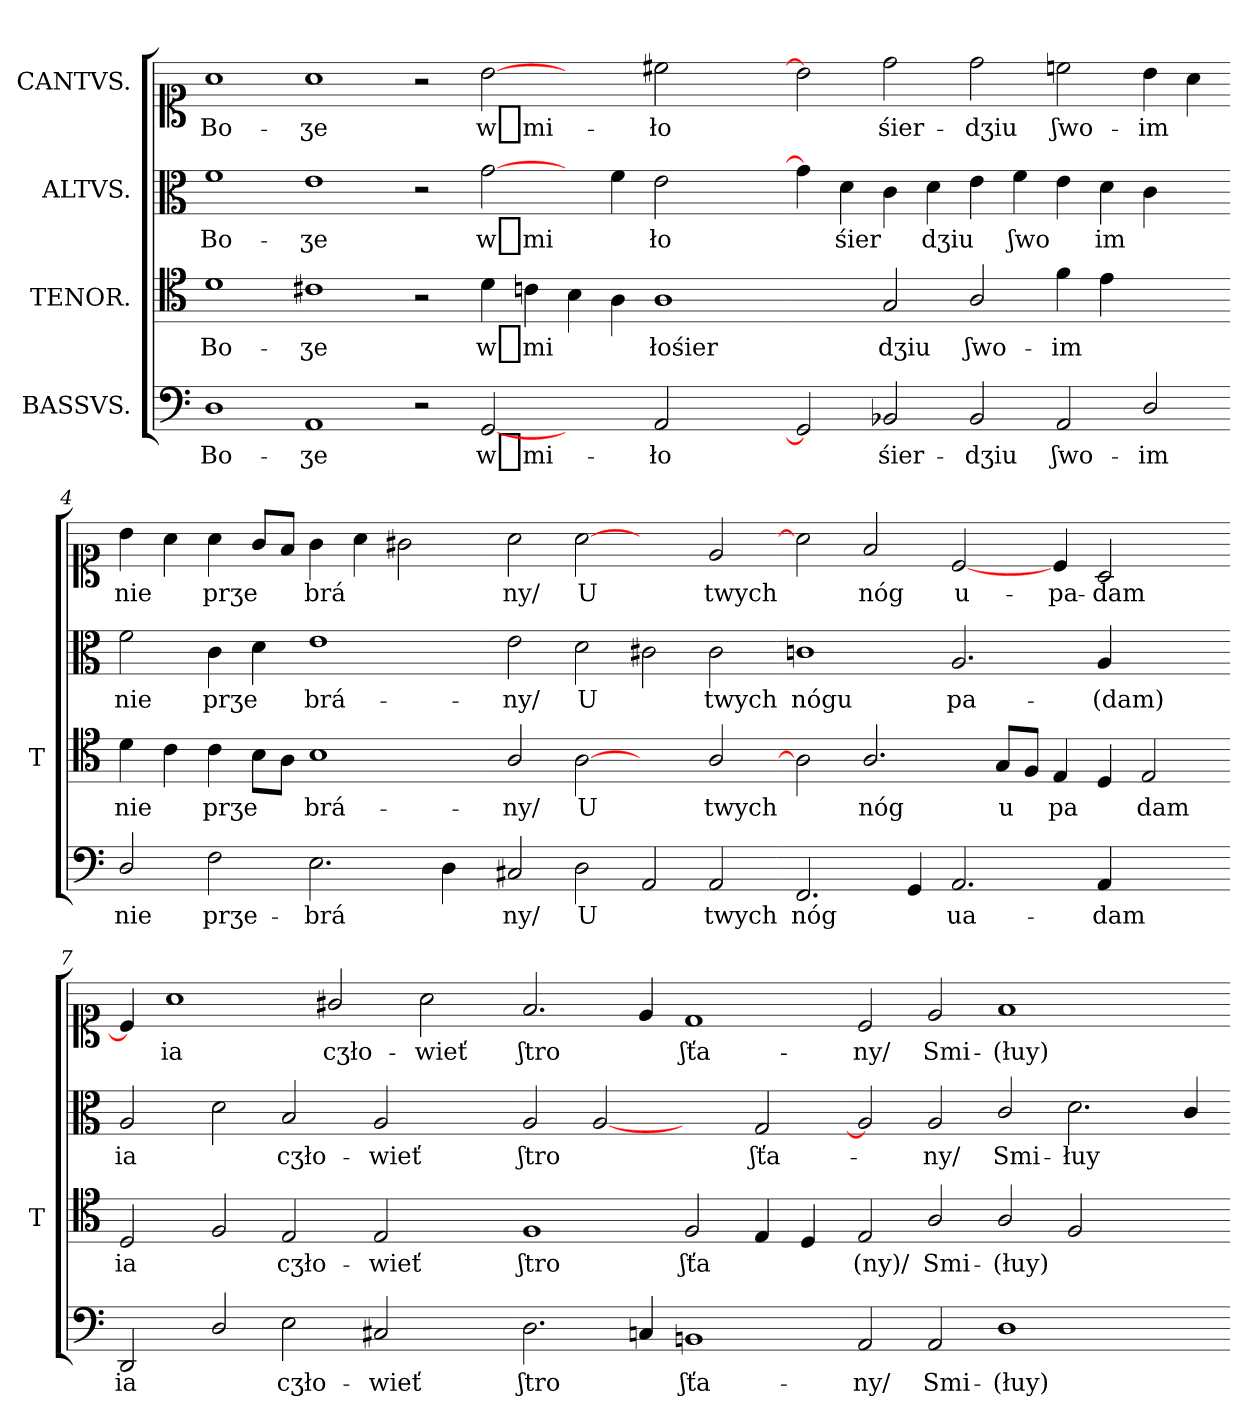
**kern	**text	**kern	**text	**kern	**text	**kern	**text
*part4	*part4	*part3	*part3	*part2	*part2	*part1	*part1
*staff4	*staff4	*staff3	*staff3	*staff2	*staff2	*staff1	*staff1
*I"BASSVS.	*	*I"TENOR.	*	*I"ALTVS.	*	*I"CANTVS.	*
*	*	*I'T	*	*	*	*	*
*clefF4	*	*clefC4	*	*clefC3	*	*clefC1	*
*k[]	*	*k[]	*	*k[]	*	*k[]	*
=1	=1	=1	=1	=1	=1	=1	=1
1D	Bo-	1d	Bo-	1f	Bo-	1a	Bo-
1AA	-ӡe	1c#X	-ӡe	1e	-ӡe	1a	-ӡe
=2-	=2-	=2-	=2-	=2-	=2-	=2-	=2-
2r	.	2r	.	2r	.	2r	.
[2GG	w_mi-	4d	w_mi	[2g	w_mi	[2b	w_mi-
.	.	4cn	.	.	.	.	.
2ryy	.	4B	.	4ryy	.	2ryy	.
.	.	4A	.	4f	.	.	.
2AA	-ło	1A	łośier	2e	ło	2cc#X	-ło
2ryy	.	.	.	2ryy	.	2ryy	.
=3-	=3-	=3-	=3-	=3-	=3-	=3-	=3-
2GG]	.	2ryy	.	4g]	.	2b]	.
.	.	.	.	4d	śier	.	.
2BB-X	śier-	2G	dӡiu	4c	.	2dd	śier-
.	.	.	.	4d	dӡiu	.	.
2BB-	-dӡiu	2A/	ʃwo-	4e	.	2dd	-dӡiu
.	.	.	.	4f	ʃwo	.	.
2AA	ʃwo-	4f	-im	4e	.	2ccn	ʃwo-
.	.	4e	.	4d	im	.	.
2D/	-im	2ryy	.	4c	.	4b	-im
.	.	.	.	4ryy	.	4a	.
=4-	=4-	=4-	=4-	=4-	=4-	=4-	=4-
2D/	nie	4d	nie	2f	nie	4b	nie
.	.	4c	.	.	.	4a	.
2F	prӡe-	4c	prӡe	4c	prӡe	4a	prӡe
.	.	8BL	.	4d	.	8gL	.
.	.	8AJ	.	.	.	8fJ	.
2.E	-brá	1B	brá-	1e	brá-	4g	brá
.	.	.	.	.	.	4a	.
.	.	.	.	.	.	2g#X	.
4D	.	.	.	.	.	.	.
=5-	=5-	=5-	=5-	=5-	=5-	=5-	=5-
2C#X	ny/	2A/	-ny/	2e	-ny/	2a	ny/
2D	U	[2A	U	2d	U	[2a	U
2AA	.	2ryy	.	2c#X	.	2ryy	.
2AA	twych	2A/	twych	2c#	twych	2e	twych
=6-	=6-	=6-	=6-	=6-	=6-	=6-	=6-
2.FF	nóg	2A]	.	1cn	-nógu	2a]	.
.	.	2.A/	nóg	.	.	2f	nóg
4GG	.	.	.	.	.	.	.
2.AA	ua-	.	.	2.A	pa-	[2c	u-
.	.	8GL	u	.	.	.	.
.	.	8FJ	.	.	.	.	.
.	.	4E	pa	.	.	4c	-pa-
4AA	-dam	4D	.	4A	-(dam)	2A	-dam
2ryy	.	2E	dam	2ryy	.	.	.
.	.	.	.	.	.	4ryy	.
=7-	=7-	=7-	=7-	=7-	=7-	=7-	=7-
2DD	ia	2D	ia	2A	ia	4c]	.
.	.	.	.	.	.	1a	ia
2D/	.	2F	.	2d	.	.	.
2E	cӡło-	2E	cӡło-	2B	cӡło-	.	.
.	.	.	.	.	.	2g#X/	cӡło-
2C#X	-wieť	2E	-wieť	2A	-wieť	.	.
.	.	.	.	.	.	2a	-wieť
4ryy	.	4ryy	.	4ryy	.	.	.
=8-	=8-	=8-	=8-	=8-	=8-	=8-	=8-
2.D	ʃtro	1F	ʃtro	2A	ʃtro	2.f	ʃtro
.	.	.	.	[2A	.	.	.
4Cn	.	.	.	.	.	4e	.
1BBn	ʃťa-	2F	ʃťa	2ryy	.	1d	ʃťa-
.	.	4E	.	2G	ʃťa-	.	.
.	.	4D	.	.	.	.	.
=9-	=9-	=9-	=9-	=9-	=9-	=9-	=9-
2AA	-ny/	2E	(ny)/	2A]	.	2c	-ny/
2AA	Smi-	2A/	Smi-	2A	-ny/	2e	Smi-
1D	(łuy)	2A/	-(łuy)	2c/	Smi-	1f	-(łuy)
.	.	2F	.	2.d	-łuy	.	.
2ryy	.	2ryy	.	.	.	2ryy	.
.	.	.	.	4c/	.	.	.
=-	=-	=-	=-	=-	=-	=-	=-
*-	*-	*-	*-	*-	*-	*-	*-
